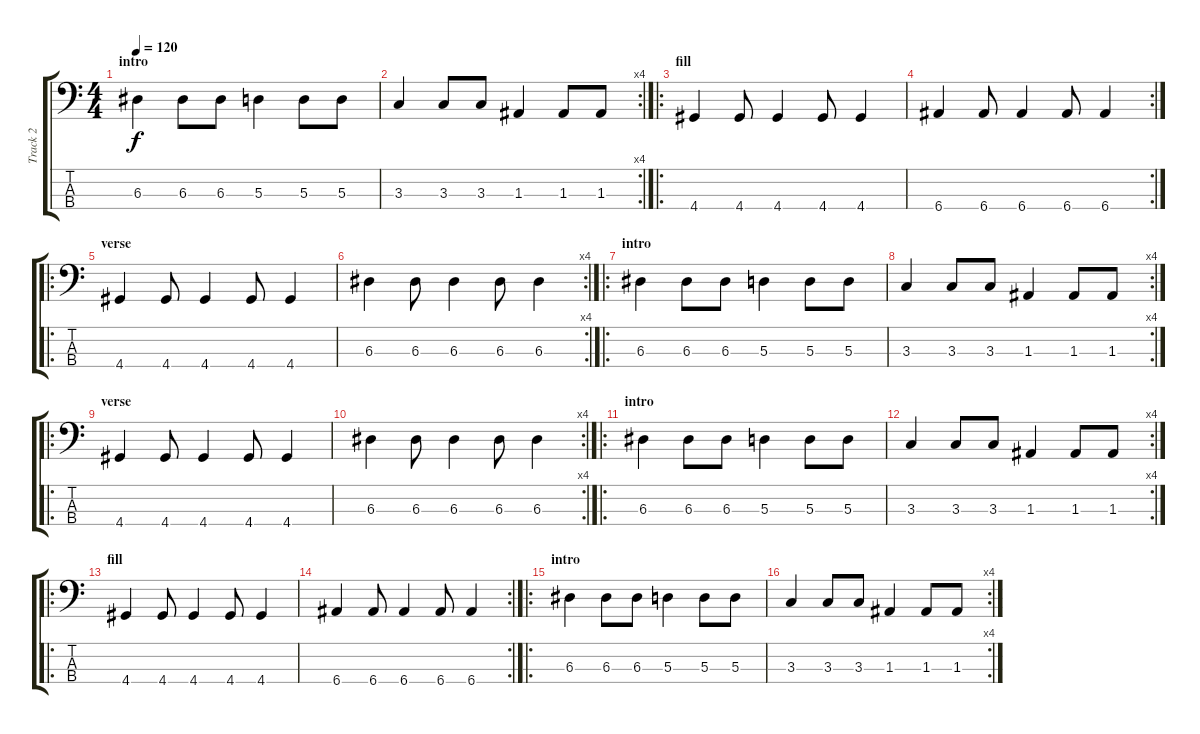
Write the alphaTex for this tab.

\track ("Track 2" "Track 2") {instrument electricbasspick}
\staff {score tabs}
\tuning (G2 D2 A1 E1) {hide}
\ts (4 4)
\section ("" "intro")
\tempo 120
\clef f4
\ks c
6.3.4{dy f instrument electricbasspick} 6.3.8 6.3.8 5.3.4 5.3.8 5.3.8 |
\rc 4
3.3.4 3.3.8 3.3.8 1.3.4 1.3.8 1.3.8 |
\ro
\section ("" "fill")
4.4.4 4.4.8 4.4.4 4.4.8 4.4.4 |
\rc 2
6.4.4 6.4.8 6.4.4 6.4.8 6.4.4 |
\ro
\section ("" "verse")
4.4.4 4.4.8 4.4.4 4.4.8 4.4.4 |
\rc 4
6.3.4 6.3.8 6.3.4 6.3.8 6.3.4 |
\ro
\section ("" "intro")
6.3.4 6.3.8 6.3.8 5.3.4 5.3.8 5.3.8 |
\rc 4
3.3.4 3.3.8 3.3.8 1.3.4 1.3.8 1.3.8 |
\ro
\section ("" "verse")
4.4.4 4.4.8 4.4.4 4.4.8 4.4.4 |
\rc 4
6.3.4 6.3.8 6.3.4 6.3.8 6.3.4 |
\ro
\section ("" "intro")
6.3.4 6.3.8 6.3.8 5.3.4 5.3.8 5.3.8 |
\rc 4
3.3.4 3.3.8 3.3.8 1.3.4 1.3.8 1.3.8 |
\ro
\section ("" "fill")
4.4.4 4.4.8 4.4.4 4.4.8 4.4.4 |
\rc 2
6.4.4 6.4.8 6.4.4 6.4.8 6.4.4 |
\ro
\section ("" "intro")
6.3.4 6.3.8 6.3.8 5.3.4 5.3.8 5.3.8 |
\rc 4
3.3.4 3.3.8 3.3.8 1.3.4 1.3.8 1.3.8
